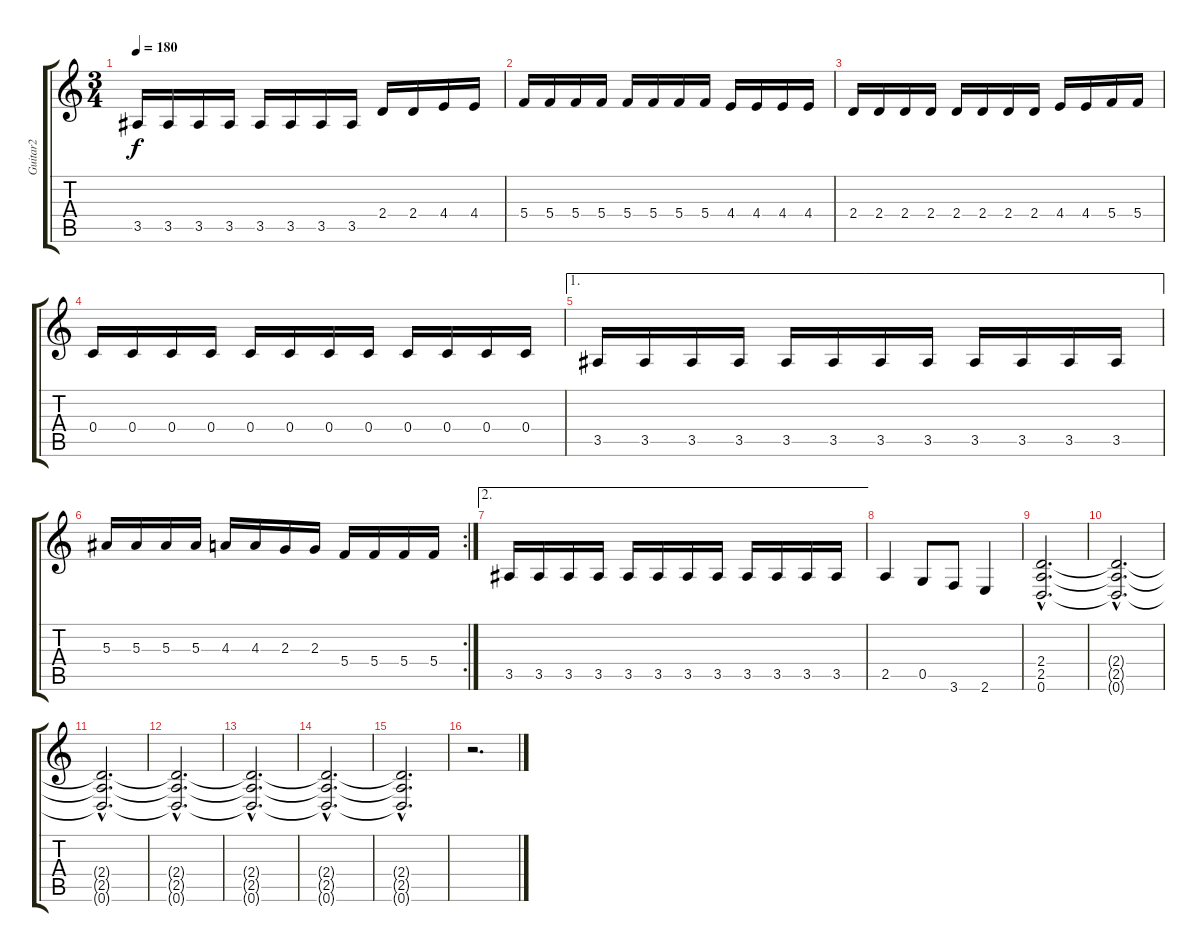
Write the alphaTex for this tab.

\track ("Guitar2" "Guitar2") {instrument distortionguitar}
\staff {score tabs}
\tuning (D4 A3 F3 C3 G2 D2) {hide}
\ts (3 4)
\tempo 180
\clef g2
\ks c
3.5.16{dy f} 3.5.16 3.5.16 3.5.16 3.5.16 3.5.16 3.5.16 3.5.16 2.4.16 2.4.16 4.4.16 4.4.16 |
5.4.16 5.4.16 5.4.16 5.4.16 5.4.16 5.4.16 5.4.16 5.4.16 4.4.16 4.4.16 4.4.16 4.4.16 |
2.4.16 2.4.16 2.4.16 2.4.16 2.4.16 2.4.16 2.4.16 2.4.16 4.4.16 4.4.16 5.4.16 5.4.16 |
0.4.16 0.4.16 0.4.16 0.4.16 0.4.16 0.4.16 0.4.16 0.4.16 0.4.16 0.4.16 0.4.16 0.4.16 |
\ae 1
3.5.16 3.5.16 3.5.16 3.5.16 3.5.16 3.5.16 3.5.16 3.5.16 3.5.16 3.5.16 3.5.16 3.5.16 |
\rc 2
5.3.16 5.3.16 5.3.16 5.3.16 4.3.16 4.3.16 2.3.16 2.3.16 5.4.16 5.4.16 5.4.16 5.4.16 |
\ae 2
3.5.16 3.5.16 3.5.16 3.5.16 3.5.16 3.5.16 3.5.16 3.5.16 3.5.16 3.5.16 3.5.16 3.5.16 |
2.5.4 0.5.8 3.6.8 2.6.4 |
(2.4{hac} 2.5{hac} 0.6{hac}).2{d} |
(2.4{hac t} 2.5{hac t} 0.6{hac t}).2{d} |
(2.4{hac t} 2.5{hac t} 0.6{hac t}).2{d} |
(2.4{hac t} 2.5{hac t} 0.6{hac t}).2{d volume 0} |
(2.4{hac t} 2.5{hac t} 0.6{hac t}).2{d} |
(2.4{hac t} 2.5{hac t} 0.6{hac t}).2{d} |
(2.4{hac t} 2.5{hac t} 0.6{hac t}).2{d} |
r.2{d}
